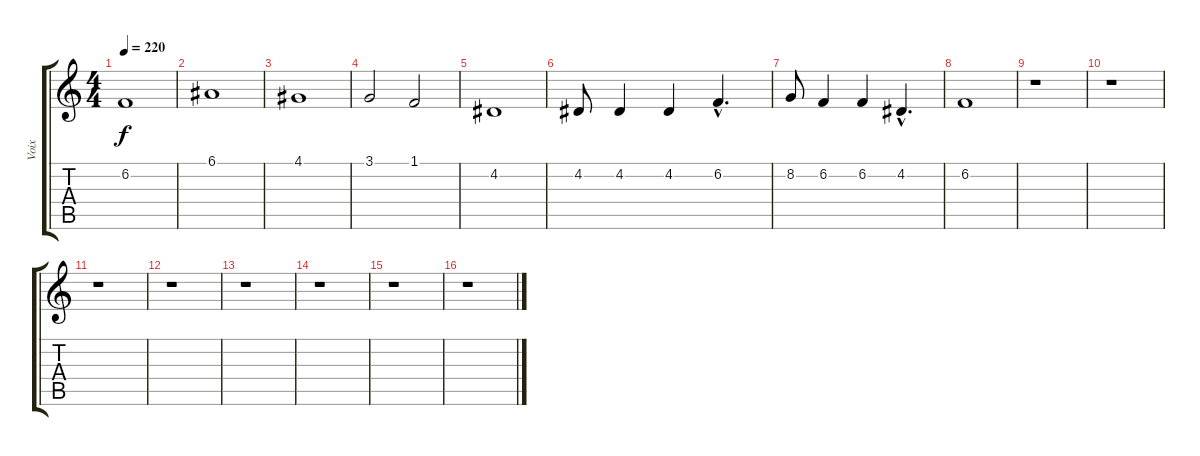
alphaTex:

\track ("Voix" "Voix") {instrument lead6voice}
\staff {score tabs}
\tuning (E4 B3 G3 D3 A2 E2) {hide}
\ts (4 4)
\tempo 220
\clef g2
\ks c
6.2{t}.1{dy f} |
6.1.1 |
4.1.1 |
3.1.2 1.1.2 |
4.2.1 |
4.2.8 4.2.4 4.2.4 6.2{hac}.4{d} |
8.2.8 6.2.4 6.2.4 4.2{hac}.4{d} |
6.2.1 |
r.1 |
r.1 |
r.1 |
r.1 |
r.1 |
r.1 |
r.1 |
r.1
